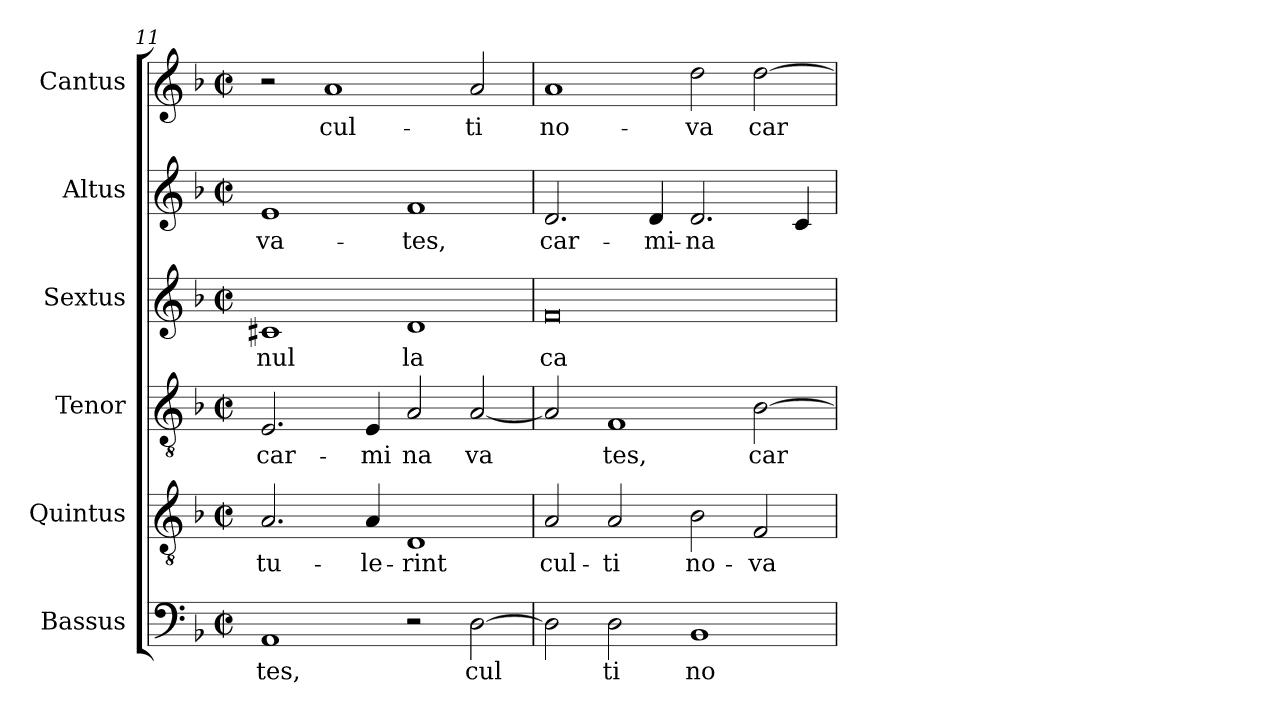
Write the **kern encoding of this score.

**kern	**text	**kern	**text	**kern	**text	**kern	**text	**kern	**text	**kern	**text
*part6	*part6	*part5	*part5	*part4	*part4	*part3	*part3	*part2	*part2	*part1	*part1
*staff6	*staff6	*staff5	*staff5	*staff4	*staff4	*staff3	*staff3	*staff2	*staff2	*staff1	*staff1
*I"Bassus	*	*I"Quintus	*	*I"Tenor	*	*I"Sextus	*	*I"Altus	*	*I"Cantus	*
*clefF4	*	*clefGv2	*	*clefGv2	*	*clefG2	*	*clefG2	*	*clefG2	*
*k[b-]	*	*k[b-]	*	*k[b-]	*	*k[b-]	*	*k[b-]	*	*k[b-]	*
*F:	*	*F:	*	*F:	*	*F:	*	*F:	*	*F:	*
*M2/2	*	*M2/2	*	*M2/2	*	*M2/2	*	*M2/2	*	*M2/2	*
*met(c|)	*	*met(c|)	*	*met(c|)	*	*met(c|)	*	*met(c|)	*	*met(c|)	*
=11	=11	=11	=11	=11	=11	=11	=11	=11	=11	=11	=11
!	!LO:LY:b:cj	!	!LO:LY:b:cj	!	!LO:LY:b:cj	!	!LO:LY:b:cj	!	!LO:LY:b:cj	!	!
1AA	tes,	2.A/	-tu-	2.E/	car-	1c#X	nul	1e	va-	2r	.
!	!	!	!	!	!	!	!	!	!	!	!LO:LY:b:cj
.	.	.	.	.	.	.	.	.	.	1a	cul-
!	!	!	!LO:LY:b:cj	!	!LO:LY:b:cj	!	!	!	!	!	!
.	.	4A/	-le-	4E/	-mi	.	.	.	.	.	.
!	!	!	!LO:LY:b:cj	!	!LO:LY:b:cj	!	!LO:LY:b:cj	!	!LO:LY:b:cj	!	!
2r	.	1D	-rint	2A/	na	1d	la	1f	-tes,	.	.
!	!LO:LY:b:cj	!	!	!	!LO:LY:b:cj	!	!	!	!	!	!LO:LY:b:cj
[>2D\	cul	.	.	[<2A/	va-	.	.	.	.	2a/	-ti
=12	=12	=12	=12	=12	=12	=12	=12	=12	=12	=12	=12
!	!LO:LY:b:cj	!	!LO:LY:b:cj	!	!LO:LY:b:cj	!	!LO:LY:b:cj	!	!LO:LY:b:cj	!	!LO:LY:b:cj
2D\]	.	2A/	cul-	2A/]	--	0f	ca	2.d/	car-	1a	no-
!	!LO:LY:b:cj	!	!LO:LY:b:cj	!	!LO:LY:b:cj	!	!	!	!	!	!
2D\	ti	2A/	-ti	1F	-tes,	.	.	.	.	.	.
!	!	!	!	!	!	!	!	!	!LO:LY:b:cj	!	!
.	.	.	.	.	.	.	.	4d/	-mi-	.	.
!	!LO:LY:b:cj	!	!LO:LY:b:cj	!	!	!	!	!	!LO:LY:b:cj	!	!LO:LY:b:cj
1BB-	no	2B-\	no-	.	.	.	.	2.d/	-na	2dd\	-va
!	!	!	!LO:LY:b:cj	!	!LO:LY:b:cj	!	!	!	!	!	!LO:LY:b:cj
.	.	2F/	-va	[<2B-\	car-	.	.	.	.	[<2dd\	car-
!	!	!	!	!	!	!	!	!	!LO:LY:b:cj	!	!
.	.	.	.	.	.	.	.	4c/	.	.	.
=	=	=	=	=	=	=	=	=	=	=	=
*-	*-	*-	*-	*-	*-	*-	*-	*-	*-	*-	*-
